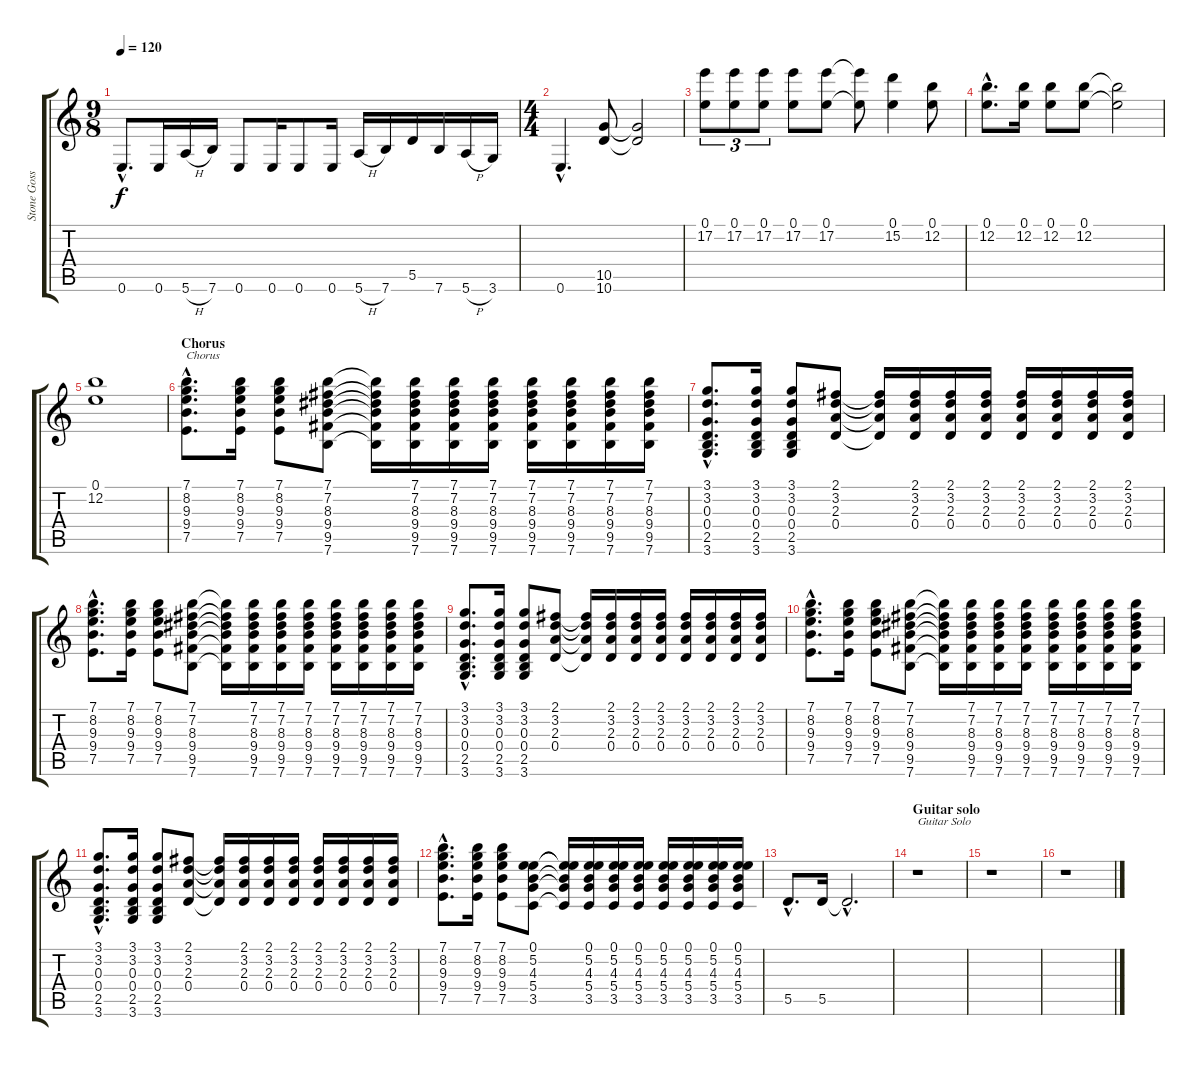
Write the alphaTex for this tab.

\track ("Stone Gossard" "Stone Goss") {instrument distortionguitar}
\staff {score tabs}
\tuning (E4 B3 G3 D3 A2 E2) {hide}
\ts (9 8)
\tempo 120
\clef g2
\ks c
0.6{hac}.8{d dy f} 0.6.16 5.6{h}.16 7.6.16 0.6.8 0.6.16 0.6.8 0.6.16 5.6{h}.16 7.6.16 5.5.16 7.6.16 5.6{h}.16 3.6.16 |
\ts (4 4)
0.6{hac}.4{d} (10.5 10.6).8 (10.5{t} 10.6{t}).2 |
(0.1 17.2).8{tu (3 2)} (0.1 17.2).8{tu (3 2)} (0.1 17.2).8{tu (3 2)} (0.1 17.2).8 (0.1 17.2).8 (0.1{t} 17.2{t}).8 (0.1 15.2).4 (0.1 12.2).8 |
(0.1{hac} 12.2{hac}).8{d} (0.1 12.2).16 (0.1 12.2).8 (0.1 12.2).8 (0.1{t} 12.2{t}).2 |
(0.1 12.2).1 |
\section ("" "Chorus")
(7.1{hac} 8.2{hac} 9.3{hac} 9.4{hac} 7.5{hac}).8{d txt "Chorus"} (7.1 8.2 9.3 9.4 7.5).16 (7.1 8.2 9.3 9.4 7.5).8 (7.1 7.2 8.3 9.4 9.5 7.6).8 (7.1{t} 7.2{t} 8.3{t} 9.4{t} 9.5{t} 7.6{t}).16 (7.1 7.2 8.3 9.4 9.5 7.6).16 (7.1 7.2 8.3 9.4 9.5 7.6).16 (7.1 7.2 8.3 9.4 9.5 7.6).16 (7.1 7.2 8.3 9.4 9.5 7.6).16 (7.1 7.2 8.3 9.4 9.5 7.6).16 (7.1 7.2 8.3 9.4 9.5 7.6).16 (7.1 7.2 8.3 9.4 9.5 7.6).16 |
(3.1{hac} 3.2{hac} 0.3{hac} 0.4{hac} 2.5{hac} 3.6{hac}).8{d} (3.1 3.2 0.3 0.4 2.5 3.6).16 (3.1 3.2 0.3 0.4 2.5 3.6).8 (2.1 3.2 2.3 0.4).8 (2.1{t} 3.2{t} 2.3{t} 0.4{t}).16 (2.1 3.2 2.3 0.4).16 (2.1 3.2 2.3 0.4).16 (2.1 3.2 2.3 0.4).16 (2.1 3.2 2.3 0.4).16 (2.1 3.2 2.3 0.4).16 (2.1 3.2 2.3 0.4).16 (2.1 3.2 2.3 0.4).16 |
(7.1{hac} 8.2{hac} 9.3{hac} 9.4{hac} 7.5{hac}).8{d} (7.1 8.2 9.3 9.4 7.5).16 (7.1 8.2 9.3 9.4 7.5).8 (7.1 7.2 8.3 9.4 9.5 7.6).8 (7.1{t} 7.2{t} 8.3{t} 9.4{t} 9.5{t} 7.6{t}).16 (7.1 7.2 8.3 9.4 9.5 7.6).16 (7.1 7.2 8.3 9.4 9.5 7.6).16 (7.1 7.2 8.3 9.4 9.5 7.6).16 (7.1 7.2 8.3 9.4 9.5 7.6).16 (7.1 7.2 8.3 9.4 9.5 7.6).16 (7.1 7.2 8.3 9.4 9.5 7.6).16 (7.1 7.2 8.3 9.4 9.5 7.6).16 |
(3.1{hac} 3.2{hac} 0.3{hac} 0.4{hac} 2.5{hac} 3.6{hac}).8{d} (3.1 3.2 0.3 0.4 2.5 3.6).16 (3.1 3.2 0.3 0.4 2.5 3.6).8 (2.1 3.2 2.3 0.4).8 (2.1{t} 3.2{t} 2.3{t} 0.4{t}).16 (2.1 3.2 2.3 0.4).16 (2.1 3.2 2.3 0.4).16 (2.1 3.2 2.3 0.4).16 (2.1 3.2 2.3 0.4).16 (2.1 3.2 2.3 0.4).16 (2.1 3.2 2.3 0.4).16 (2.1 3.2 2.3 0.4).16 |
(7.1{hac} 8.2{hac} 9.3{hac} 9.4{hac} 7.5{hac}).8{d} (7.1 8.2 9.3 9.4 7.5).16 (7.1 8.2 9.3 9.4 7.5).8 (7.1 7.2 8.3 9.4 9.5 7.6).8 (7.1{t} 7.2{t} 8.3{t} 9.4{t} 9.5{t} 7.6{t}).16 (7.1 7.2 8.3 9.4 9.5 7.6).16 (7.1 7.2 8.3 9.4 9.5 7.6).16 (7.1 7.2 8.3 9.4 9.5 7.6).16 (7.1 7.2 8.3 9.4 9.5 7.6).16 (7.1 7.2 8.3 9.4 9.5 7.6).16 (7.1 7.2 8.3 9.4 9.5 7.6).16 (7.1 7.2 8.3 9.4 9.5 7.6).16 |
(3.1{hac} 3.2{hac} 0.3{hac} 0.4{hac} 2.5{hac} 3.6{hac}).8{d} (3.1 3.2 0.3 0.4 2.5 3.6).16 (3.1 3.2 0.3 0.4 2.5 3.6).8 (2.1 3.2 2.3 0.4).8 (2.1{t} 3.2{t} 2.3{t} 0.4{t}).16 (2.1 3.2 2.3 0.4).16 (2.1 3.2 2.3 0.4).16 (2.1 3.2 2.3 0.4).16 (2.1 3.2 2.3 0.4).16 (2.1 3.2 2.3 0.4).16 (2.1 3.2 2.3 0.4).16 (2.1 3.2 2.3 0.4).16 |
(7.1{hac} 8.2{hac} 9.3{hac} 9.4{hac} 7.5{hac}).8{d} (7.1 8.2 9.3 9.4 7.5).16 (7.1 8.2 9.3 9.4 7.5).8 (0.1 5.2 4.3 5.4 3.5).8 (0.1{t} 5.2{t} 4.3{t} 5.4{t} 3.5{t}).16 (0.1 5.2 4.3 5.4 3.5).16 (0.1 5.2 4.3 5.4 3.5).16 (0.1 5.2 4.3 5.4 3.5).16 (0.1 5.2 4.3 5.4 3.5).16 (0.1 5.2 4.3 5.4 3.5).16 (0.1 5.2 4.3 5.4 3.5).16 (0.1 5.2 4.3 5.4 3.5).16 |
5.5{hac}.8{d} 5.5.16 5.5{hac t}.2{d} |
\section ("" "Guitar solo")
r.1{txt "Guitar Solo"} |
r.1 |
r.1
